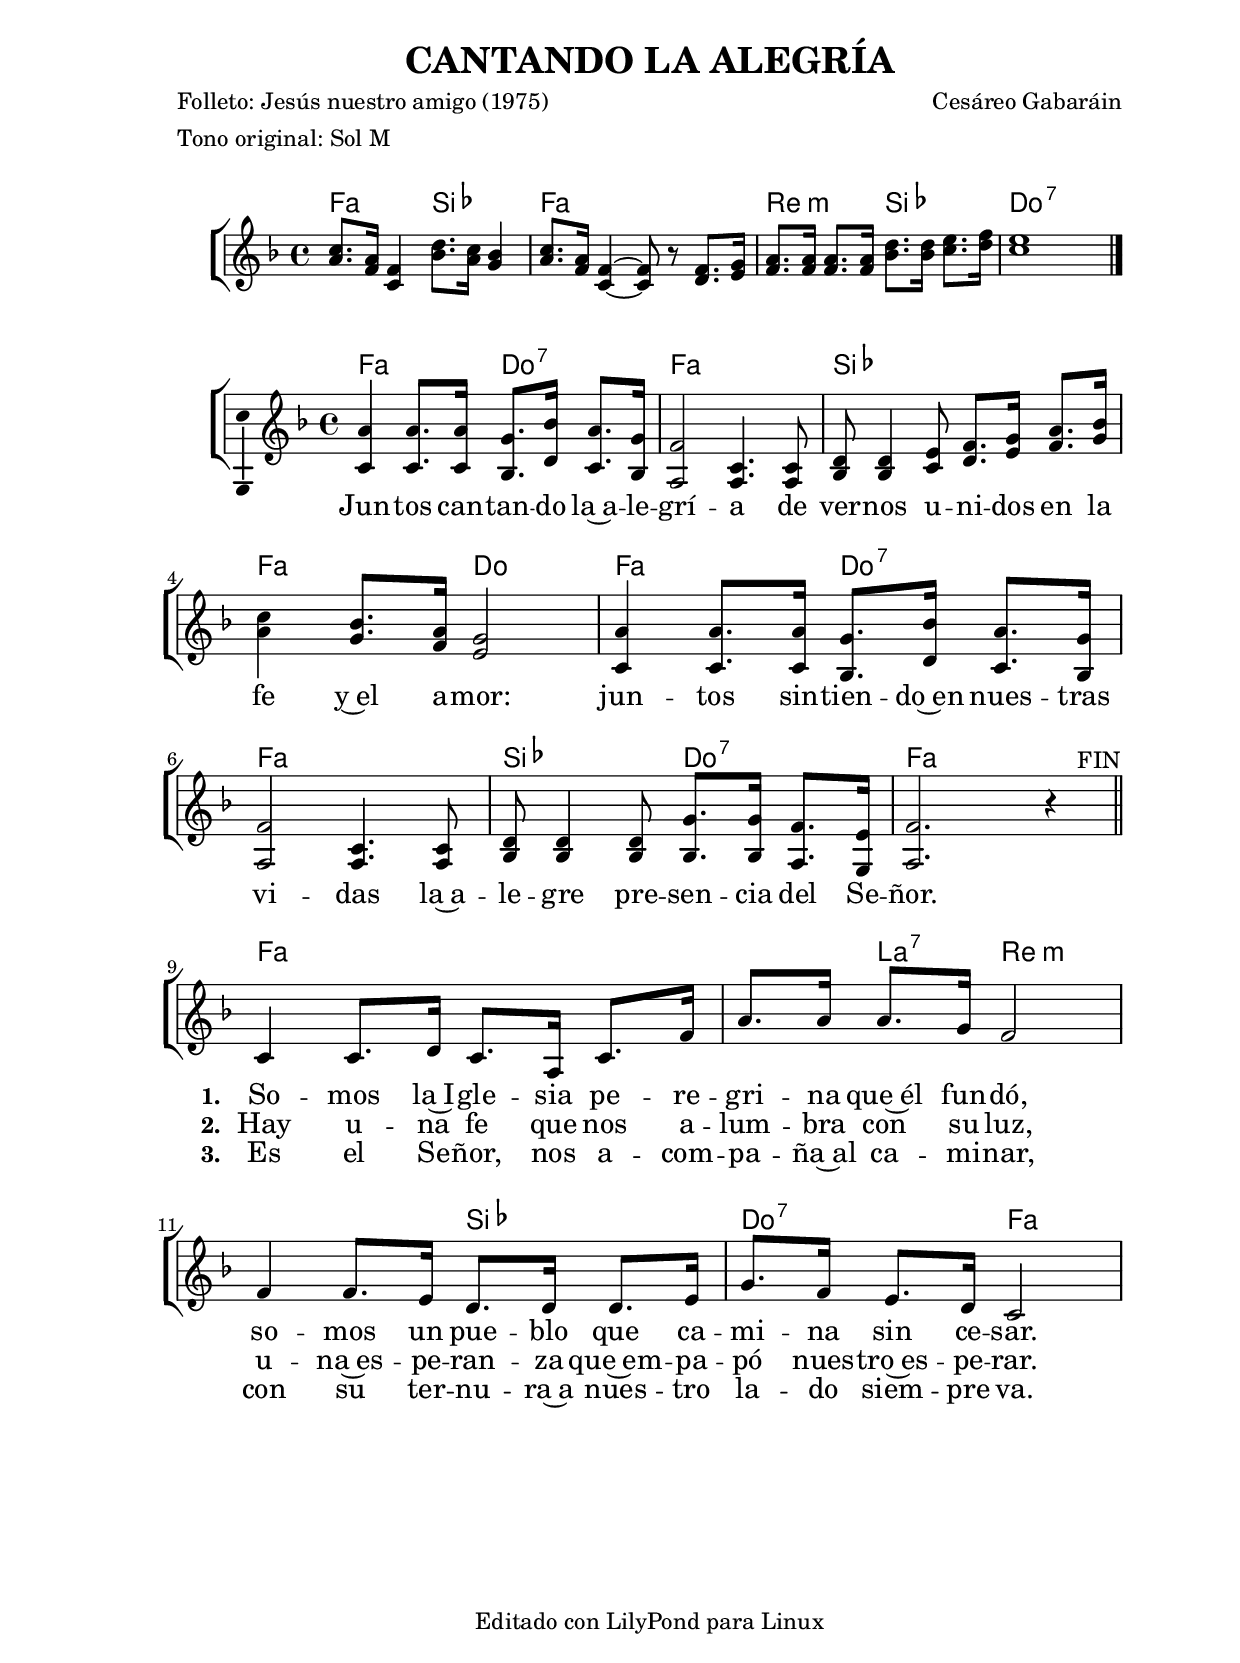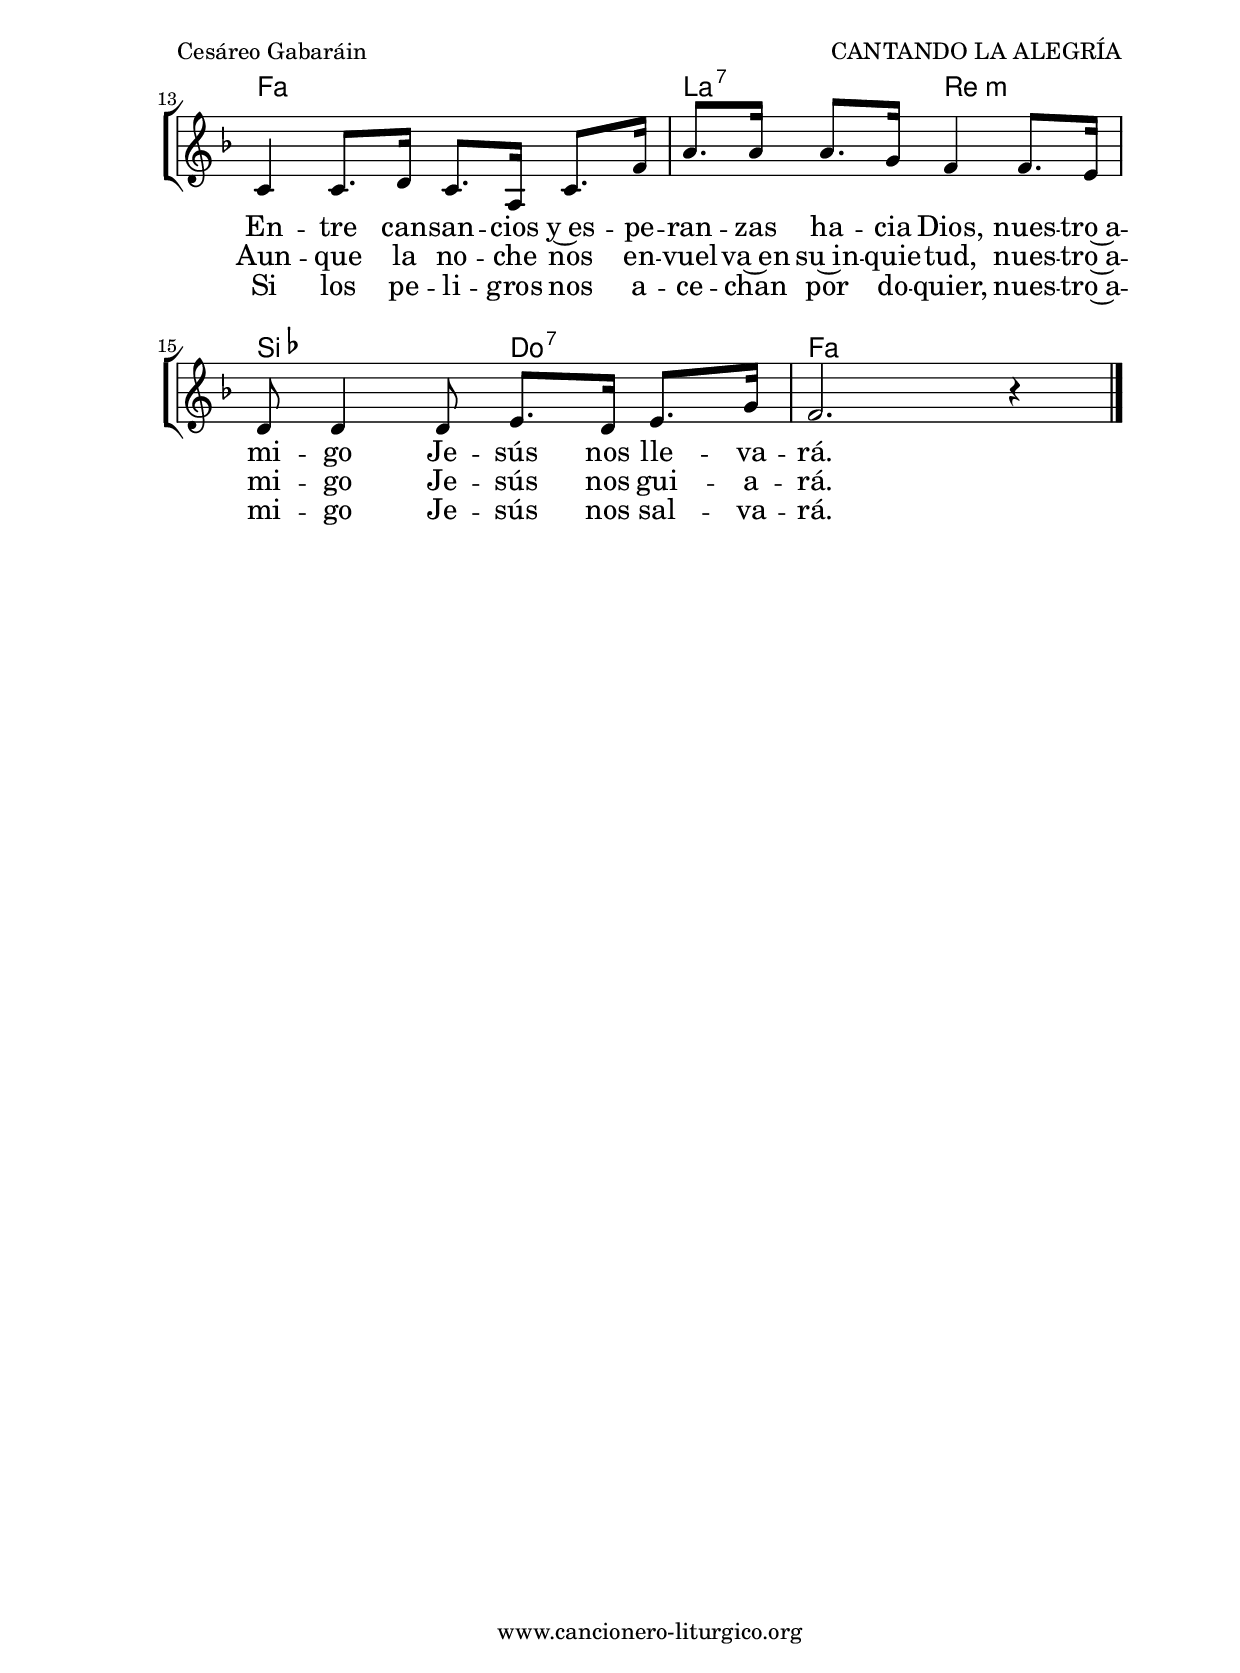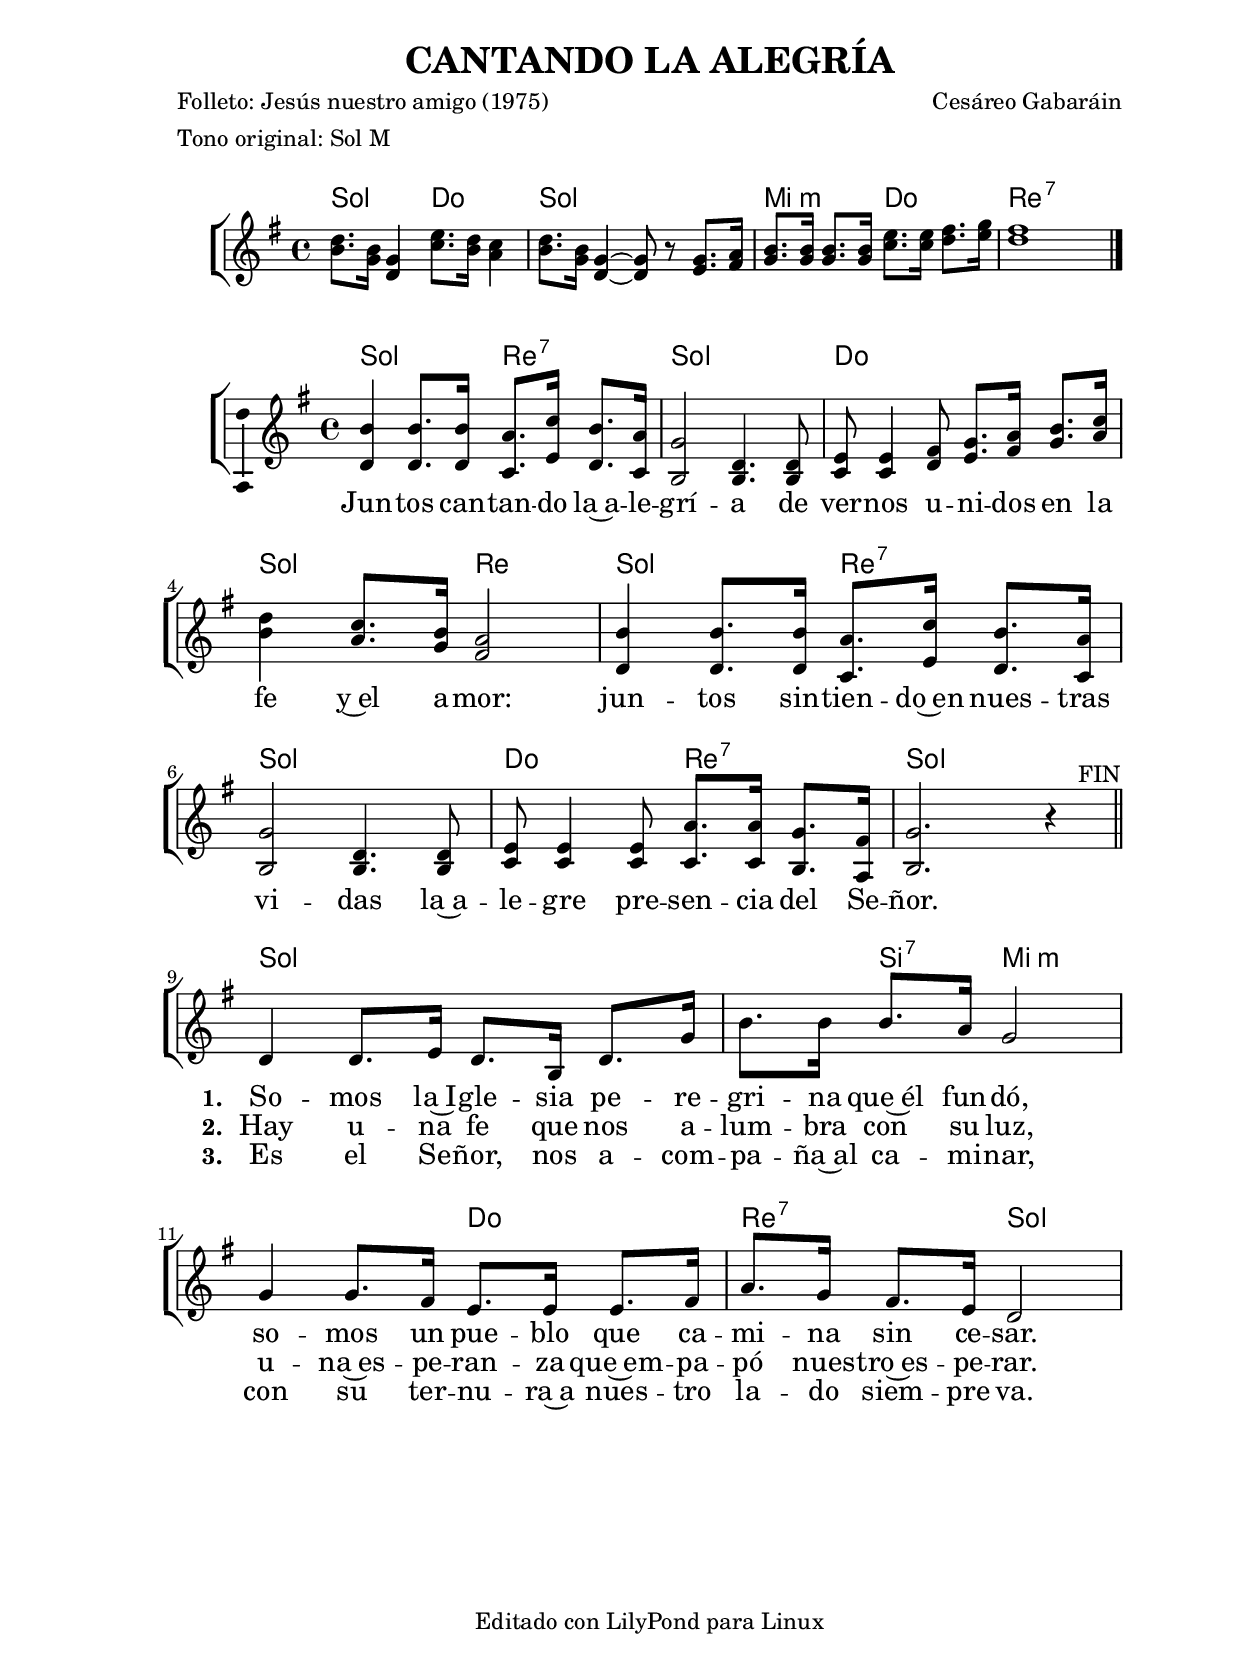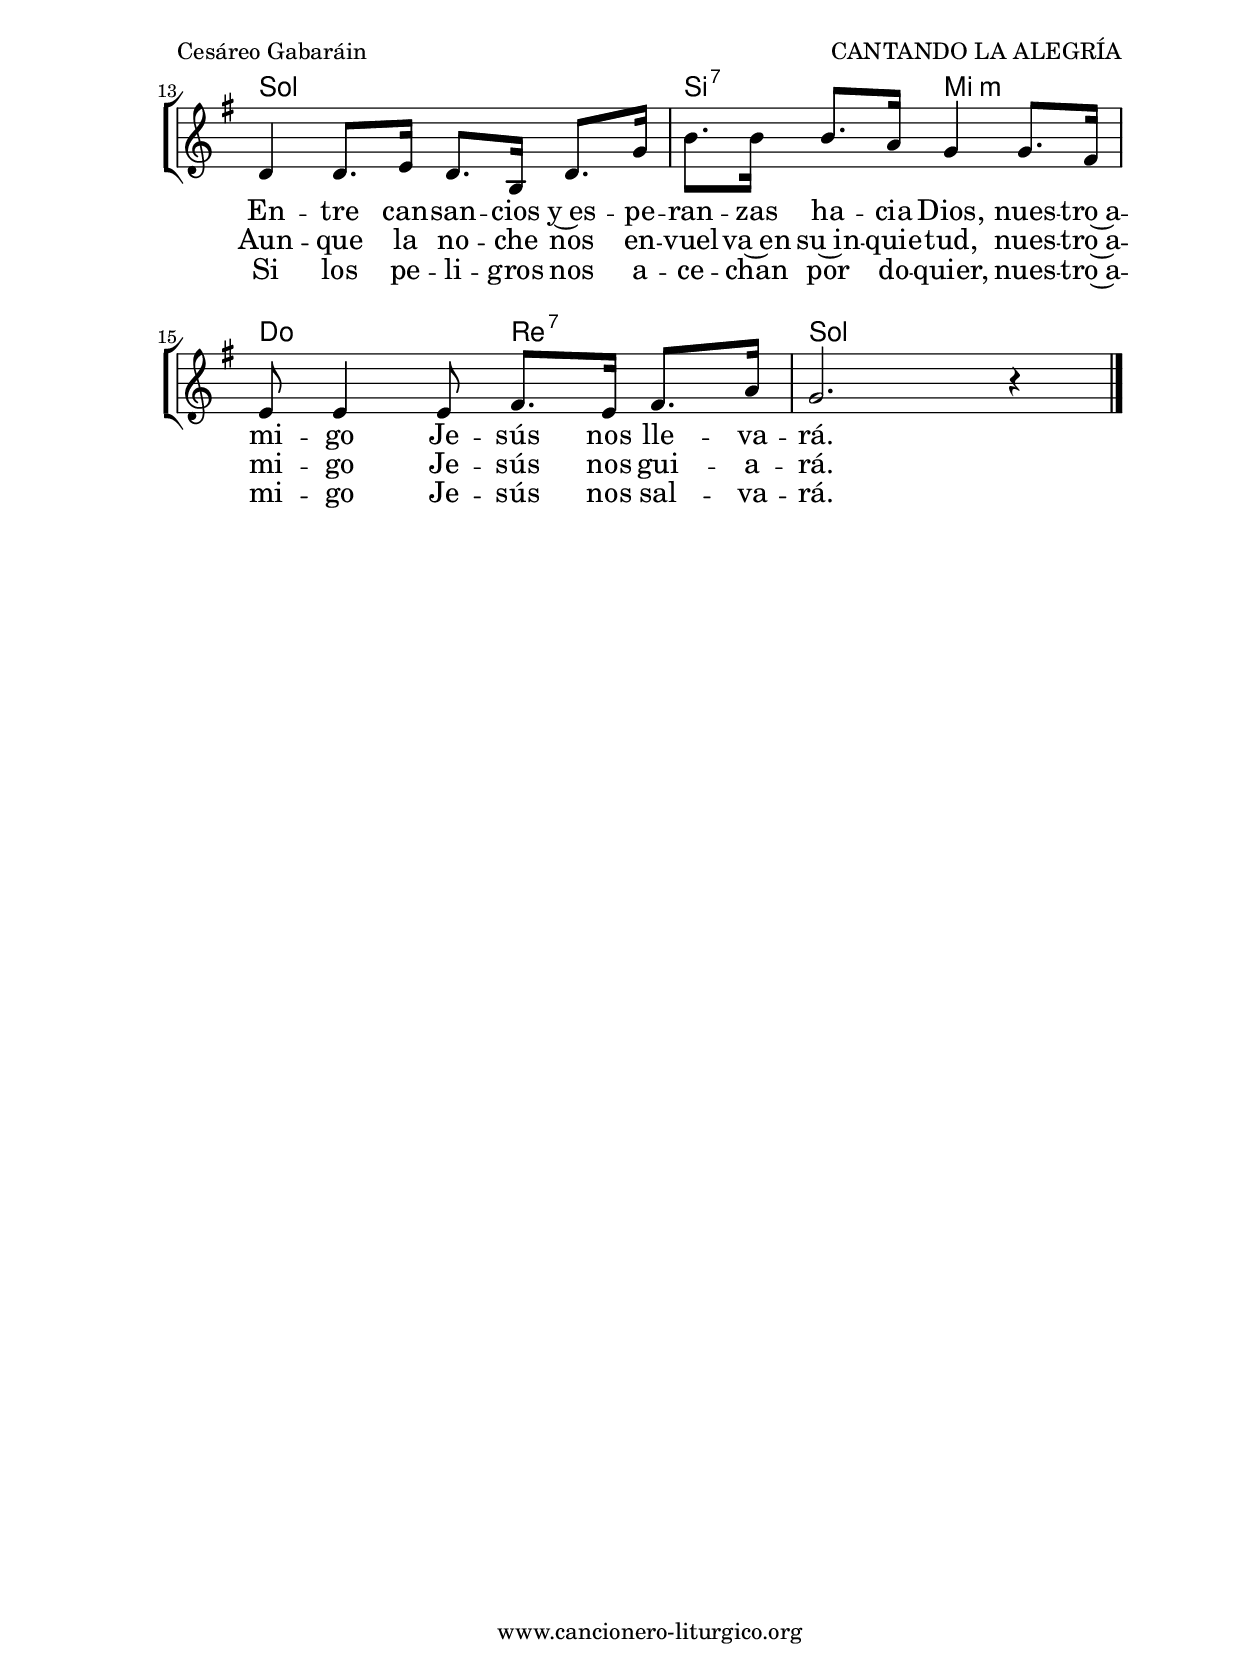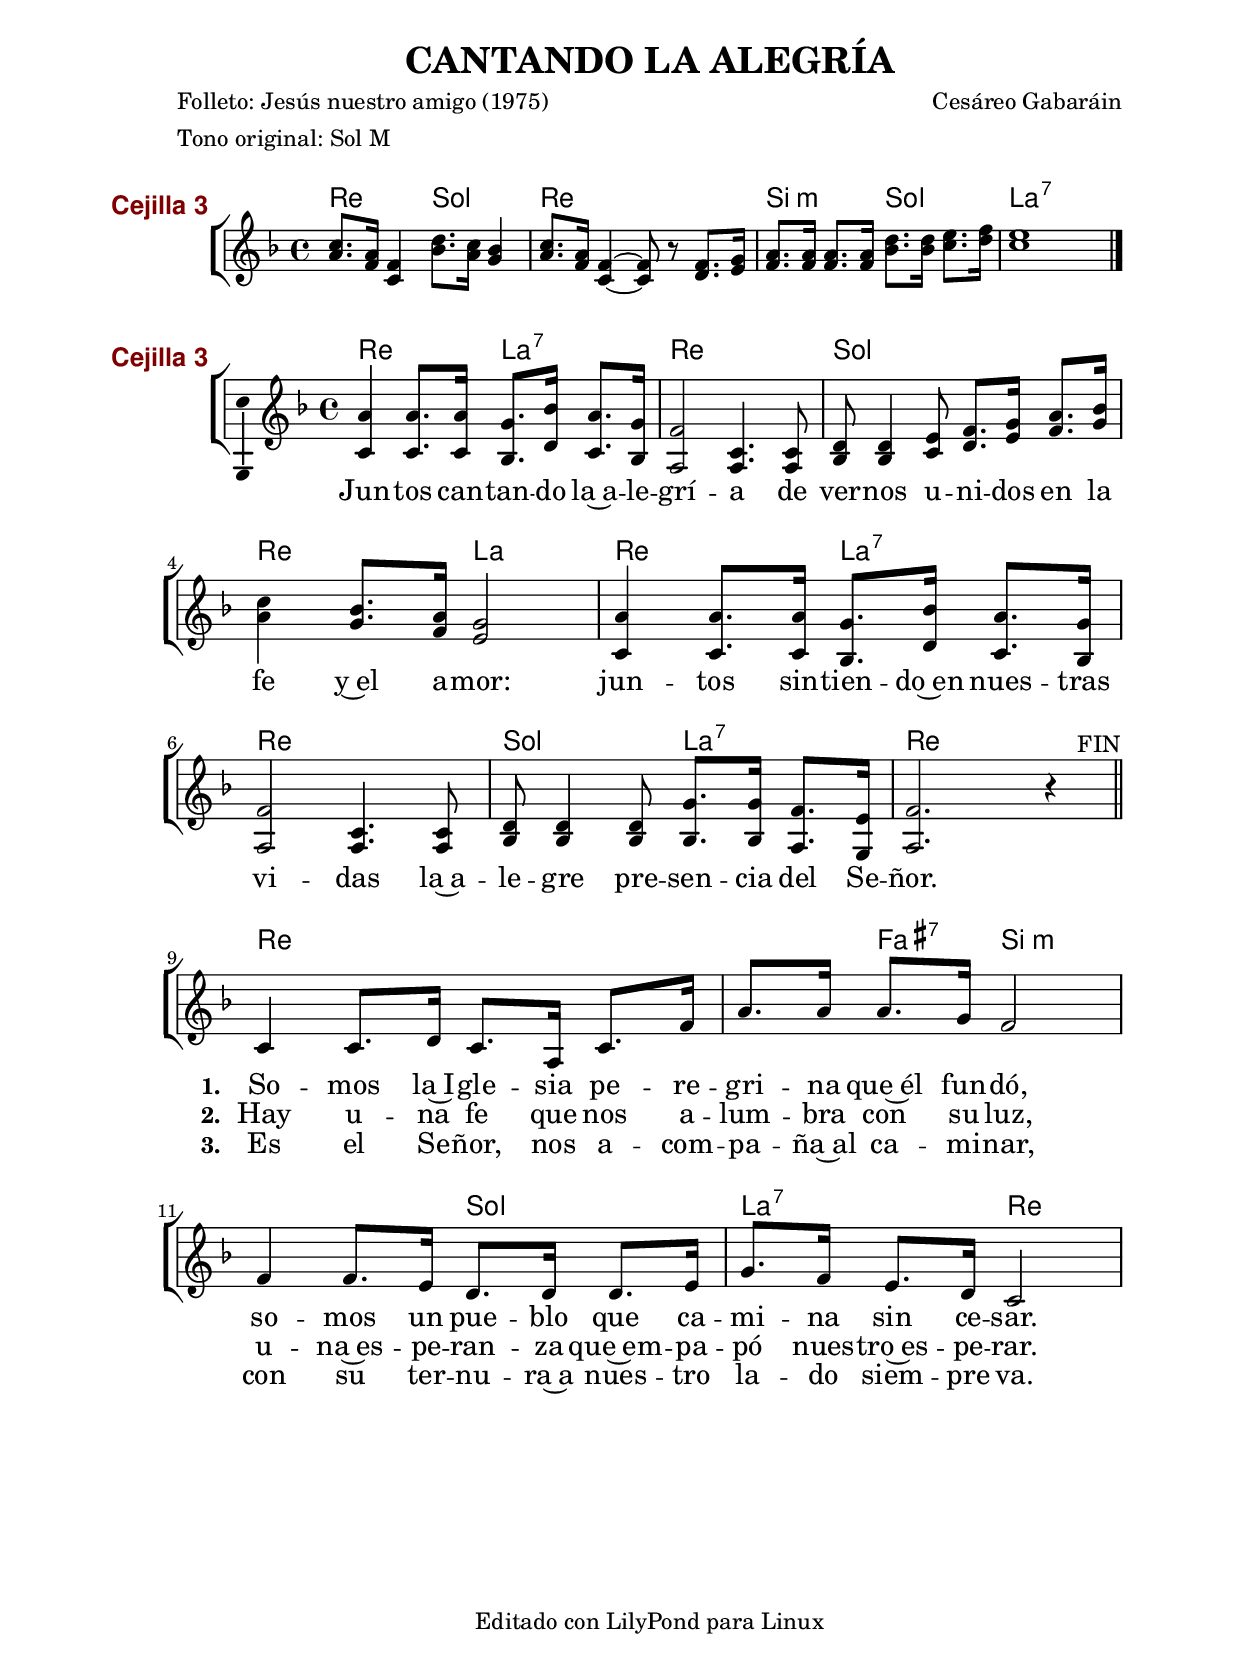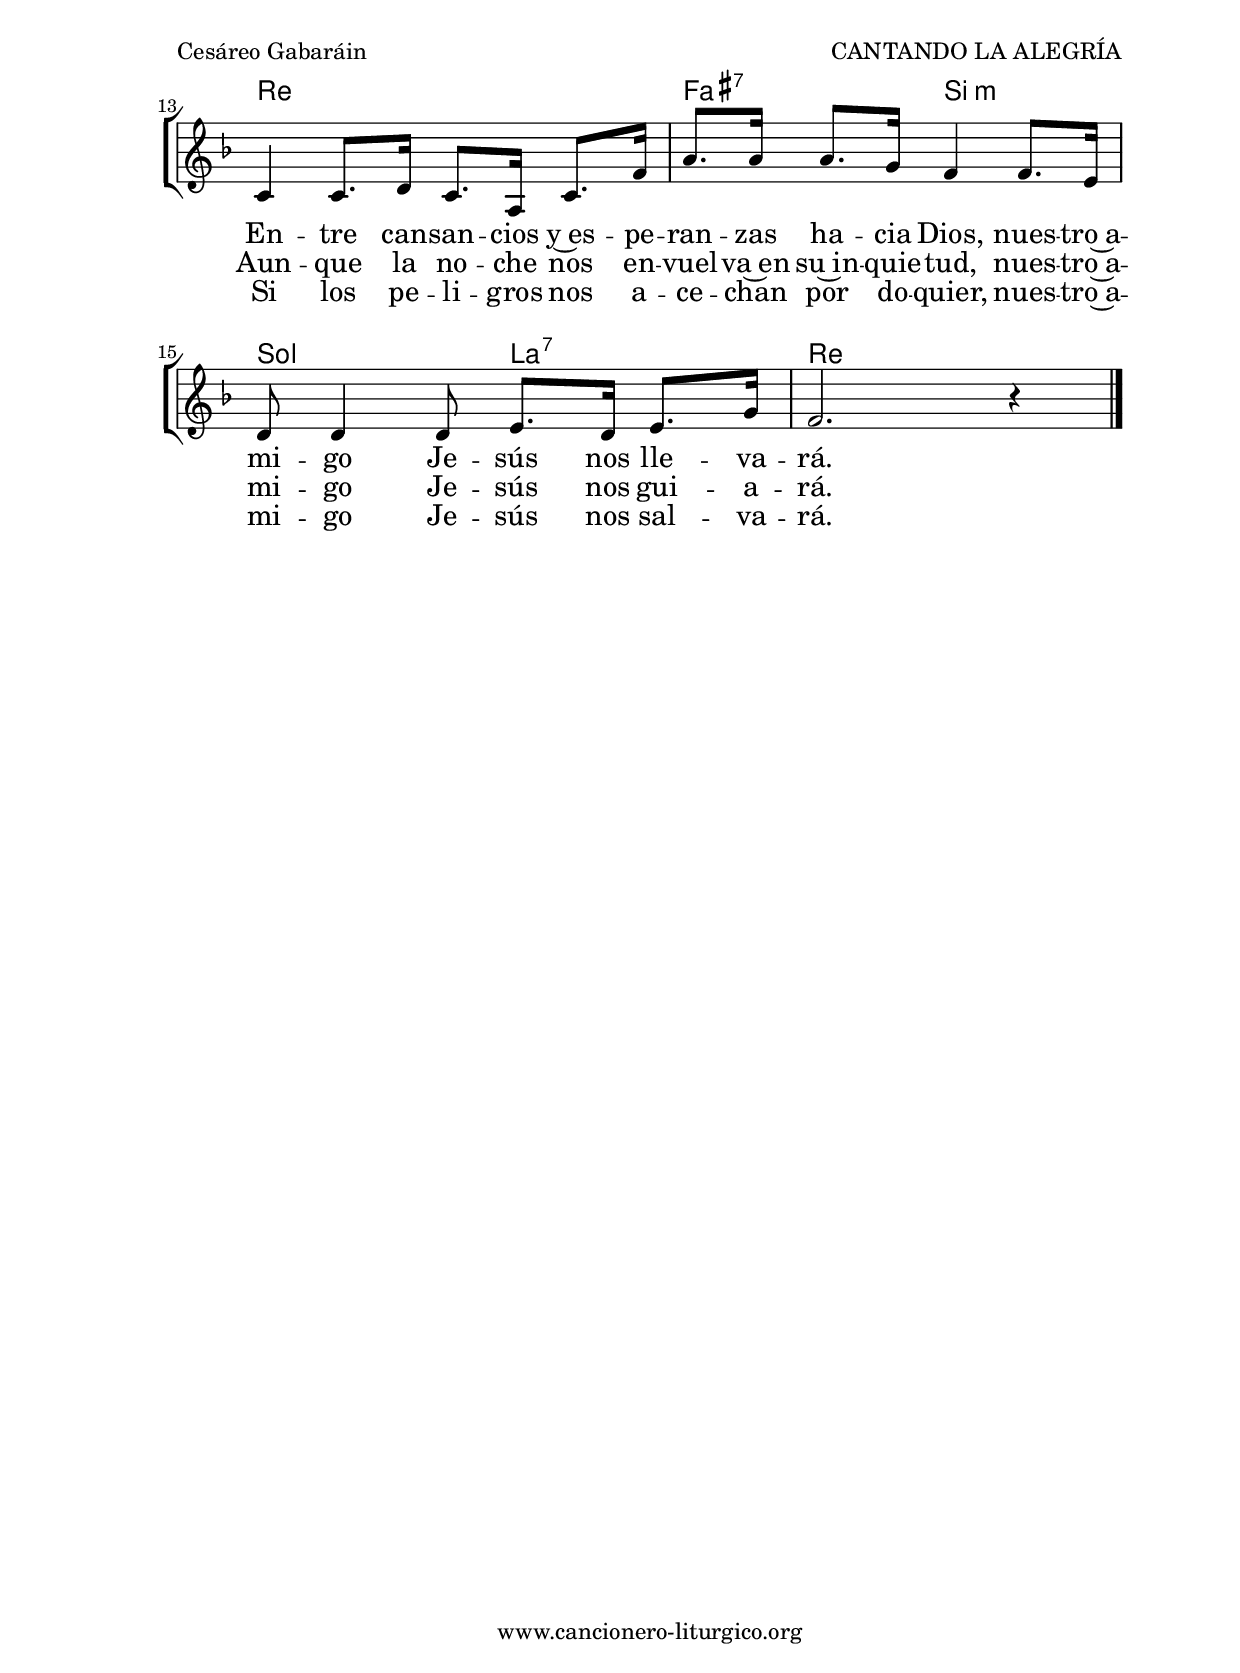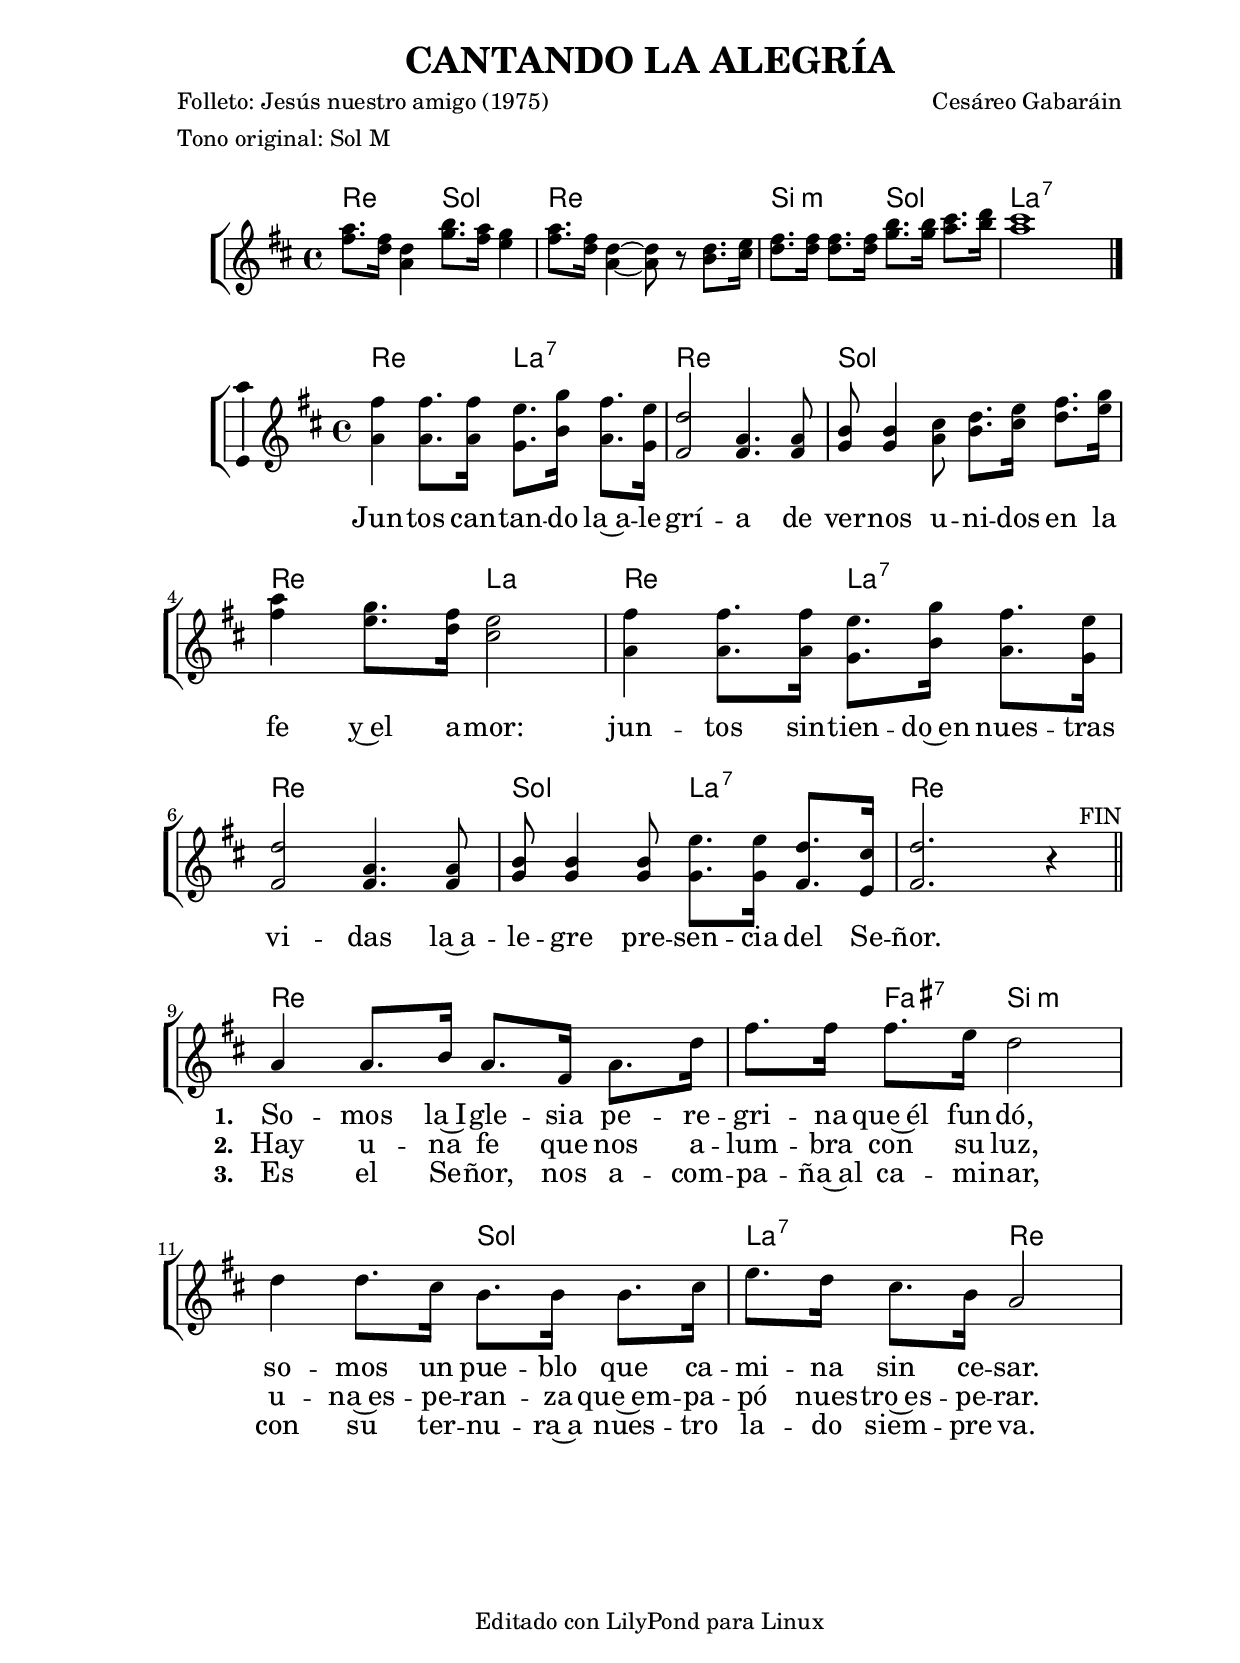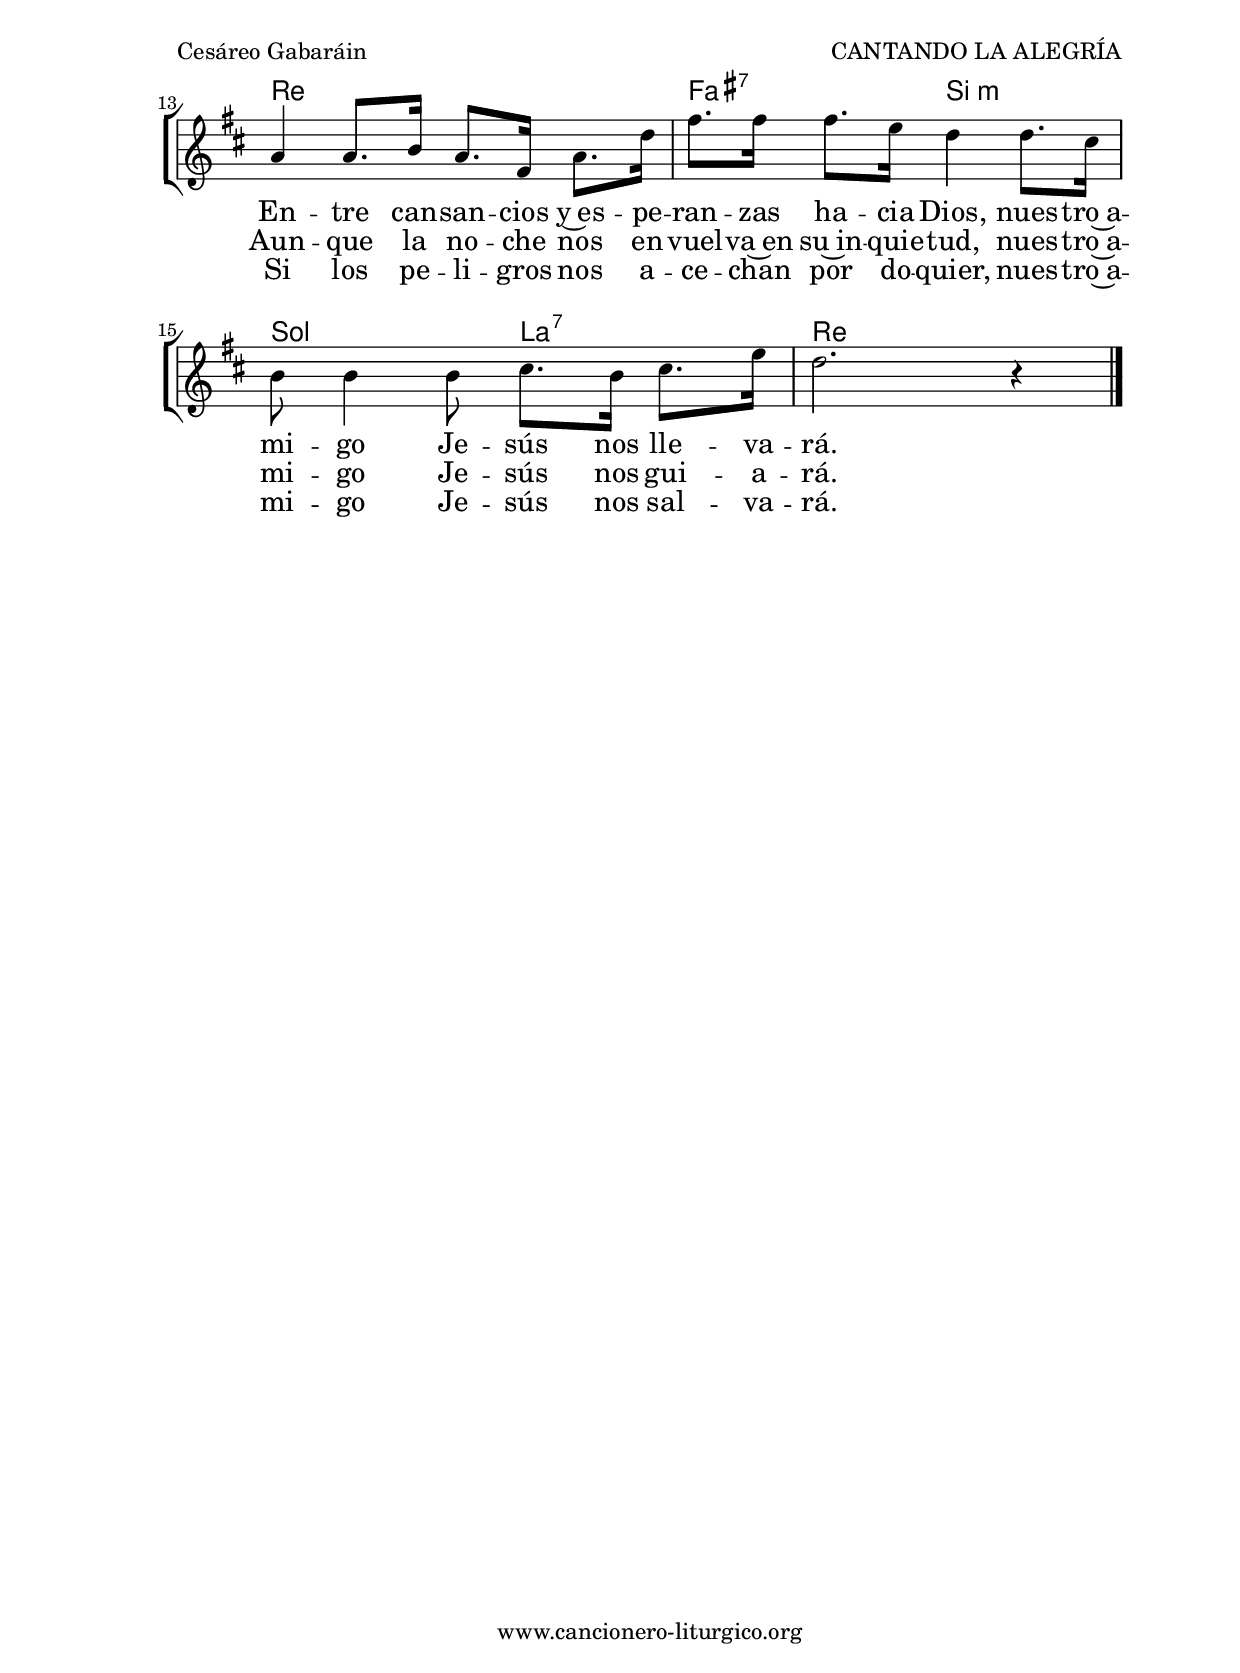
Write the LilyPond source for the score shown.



%versión de lilypond para la que se ha escrito esta partitura:
\version "2.16.0"

	%Tamaño papel
	#(set-default-paper-size "a4")
	%Tamaño partitura
	#(set-global-staff-size 20)
	%No responde al pulsar sobre una nota
	#(ly:set-option 'point-and-click #f)

%parámetros del encabezamiento:
\header {
	title = "CANTANDO LA ALEGRÍA"
	subtitle = ""
	composer = "Cesáreo Gabaráin"
%	poet = "CLN 410"
	poet = "Folleto: Jesús nuestro amigo (1975)"
	meter = "Tono original: Sol M"
	arranger = ""
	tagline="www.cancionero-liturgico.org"
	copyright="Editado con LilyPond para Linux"
	tiempo = ""
	usos = "Entrada, Salida"
	letra = ""
	}

%parámetros asociados al papel:
\paper  {
	oddHeaderMarkup = \markup {\fill-line { \on-the-fly #not-first-page \fromproperty #'header:title \on-the-fly #not-first-page \fromproperty #'header:composer }}
	evenHeaderMarkup = \markup {\fill-line { \fromproperty #'header:composer \fromproperty #'header:title }}
	#(set-paper-size "a4")
	print-page-number = ##f
	first-page-number = 1
	print-first-page-number = ##f
%	head-separation = 3.0 \cm
	top-margin = 2.0 \cm
	bottom-margin = 0.5\cm
%%%	bottom-margin = -3.5\cm
	left-margin = 3.0 \cm
	line-width = 16.0 \cm 
	indent = 8\mm
	interscoreline = 2.\mm
	between-system-space = 15\mm
%	para que las partituras no llenen la hoja:
	ragged-bottom = ##t
%	idem para la última hoja:
	ragged-last-bottom = ##f
%	para que las partituras llenen el ancho del papel:
	ragged-last = ##f
	after-title-space = 2.5 \cm
%page-count=1
%system-count=8

	%Flexible Vertical Spacing
%	markup-markup-spacing =
%	#'((basic-distance . 15) (minimum-distance . 15) (padding . 3))
	markup-system-spacing =
	#'((basic-distance . 15) (minimum-distance . 15) (padding . 3))
	system-system-spacing =
	#'((basic-distance . 15) (minimum-distance . 15) (padding . 3))
	score-system-spacing =
	#'((basic-distance . 15) (minimum-distance . 15) (padding . 5))
%	top-system-spacing = % header
%	#'((basic-distance . 8) (minimum-distance . 0) (padding . 0))
%	top-markup-spacing =
%	#'((basic-distance . 20) (minimum-distance . 20) (padding . 0))
	last-bottom-spacing = % footer
	#'((basic-distance . 5) (minimum-distance . 5) (padding . 0))
%	score-markup-spacing =
%	#'((basic-distance . 16) (minimum-distance . 13) (padding . 0))

	}


%parámetros que afectan a toda la partitura:
global =  {
	%clave de sol (G):
	\clef G
	%armadura:
	\transpose g f
	\key g \major
	\tempo 4=120
	\set Score.tempoHideNote = ##t
	}


acordesintro = {
	\italianChords
	\chordmode {
	\transpose g f
{

g2 c g s e:m c d:7 s

}
}
}

melodiaintro = 
	\transpose g f
{
	\relative c'' {
	\time 4/4

<<
{
d8. b16 g4 e'8. d16 c4
d8. b16 g4~g8 r8 g8. a16
b8. b16 b8. b16 e8. e16 fis8. g16
fis1
}
{
b,8. g16 d4 c'8. b16 a4
b8. g16 d4~d8 r8 e8. fis16
g8. g16 g8. g16 c8. c16 d8. e16
d1
}
>>

	\bar "|."
	}
	}


acordes = {
	\italianChords
	\chordmode {
	\transpose g f
{

g2 d:7 g s c s g d g d:7 g s c d:7 g s
g2 s s4 b:7 e2:m s c d:7 g g s b:7 e:m c d:7 g s

	}
	}
}


melodia = 

	\transpose g f
{
	\relative c''{
	\time 4/4

<<
%\new Voice
{
%\voiceOne
b4 b8. b16 a8. c16 b8. a16
g2 d4. d8
e8 e4 fis8 g8. a16 b8. c16
d4 c8. b16 a2
b4 b8. b16 a8. c16 b8. a16
g2 d4. d8
e8 e4 e8 a8. a16 g8. fis16
g2. s4
}
%\new Voice
{
%\voiceTwo
d4 d8. d16 c8. e16 d8. c16
b2 b4. b8
c8 c4 d8 e8. fis16 g8. a16
b4 a8. g16 fis2
d4 d8. d16 c8. e16 d8. c16
b2 b4. b8
c8 c4 c8 c8. c16 b8. a16
b2. r4^"     FIN"
}
>>

\bar "||"
\break

d4 d8. e16 d8. b16 d8. g16
b8. b16 b8. a16 g2
g4 g8. fis16 e8. e16 e8. fis16
a8. g16 fis8. e16 d2
d4 d8. e16 d8. b16 d8. g16
b8. b16 b8. a16 g4 g8. fis16
e8 e4 e8 fis8. e16 fis8. a16
g2. r4

\bar "|."
	}
	}


texto = \lyricmode {
Jun -- tos can -- tan -- do la~a -- le -- grí -- a
de ver -- nos u -- ni -- dos en la fe y~el a -- mor:
jun -- tos sin -- tien -- do~en nues -- tras vi -- das
la~a -- le -- gre pre -- sen -- cia del Se -- ñor.

\set stanza =#"1. " So -- mos la~I -- gle -- sia pe -- re -- gri -- na que~él fun -- dó,
so -- mos un pue -- blo que ca -- mi -- na sin ce -- sar.
En -- tre can -- san -- cios y~es -- pe -- ran -- zas ha -- cia Dios,
nues -- tro~a -- mi -- go Je -- sús nos lle -- va -- rá.

	}

textodos = \lyricmode {
\skip1 \skip1 \skip1 \skip1 \skip1 \skip1
\skip1 \skip1 \skip1 \skip1 \skip1 \skip1
\skip1 \skip1 \skip1 \skip1 \skip1 \skip1
\skip1 \skip1 \skip1 \skip1 \skip1 \skip1
\skip1 \skip1 \skip1 \skip1 \skip1 \skip1
\skip1 \skip1 \skip1 \skip1 \skip1 \skip1
\skip1 \skip1 \skip1

\set stanza =#"2. " Hay u -- na fe que nos a -- lum -- bra con su luz,
u -- na~es -- pe -- ran -- za que~em -- pa -- pó nues -- tro~es -- pe -- rar.
Aun -- que la no -- che nos en -- vuel -- va~en su~in -- quie -- tud,
nues -- tro~a -- mi -- go Je -- sús nos gui -- a -- rá.

	}

textotres = \lyricmode {
\skip1 \skip1 \skip1 \skip1 \skip1 \skip1
\skip1 \skip1 \skip1 \skip1 \skip1 \skip1
\skip1 \skip1 \skip1 \skip1 \skip1 \skip1
\skip1 \skip1 \skip1 \skip1 \skip1 \skip1
\skip1 \skip1 \skip1 \skip1 \skip1 \skip1
\skip1 \skip1 \skip1 \skip1 \skip1 \skip1
\skip1 \skip1 \skip1

\set stanza =#"3. " Es el Se -- ñor, nos a -- com -- pa -- ña~al ca -- mi -- nar,
con su ter -- nu -- ra~a nues -- tro la -- do siem -- pre va.
Si los pe -- li -- gros nos a -- ce -- chan por do -- quier,
nues -- tro~a -- mi -- go Je -- sús nos sal -- va -- rá.


	}


acordesintroStaff = \context ChordNames = acordesintroStaff <<
	\set chordChanges = ##t
	\acordesintro
	>>

acordesStaff = \context ChordNames = acordesStaff <<
	\set chordChanges = ##t
	\acordes
	>>


%%%%%%%%%%%%%%%%%%%%%%%%%%%%%%%%%%% CEJILLA %%%%%%%%%%%%%%%%%%%%%%%%%%%%%%%%%%%
acordesintrocejilla = {
%%%	\override ChordNames.ChordName #'font-size = #-1
%%%	\override ChordNames.ChordName #'font-series = #'bold
	\transpose f d {
		\acordesintro
		}
	}

acordesintrocejillaStaff = \context ChordNames = acordesintrocejillaStaff <<
	\set Staff.instrumentName = \markup \with-color #darkred \larger \bold \sans "Cejilla 3"
	\set chordChanges = ##t
	\acordesintrocejilla
	>>
acordescejilla = {
%%%	\override ChordNames.ChordName #'font-size = #-1
%%%	\override ChordNames.ChordName #'font-series = #'bold
	\transpose f d {
		\acordes
		}
	}

acordescejillaStaff = \context ChordNames = acordescejillaStaff <<
	\set Staff.instrumentName = \markup \with-color #darkred \larger \bold \sans "Cejilla 3"
	\set chordChanges = ##t
	\acordescejilla
	>>
%%%%%%%%%%%%%%%%%%%%%%%%%%%%%%%%%%% CEJILLA %%%%%%%%%%%%%%%%%%%%%%%%%%%%%%%%%%%


vozintroStaff = \context Voice = vozintroStaff
<<
	\override Staff.StaffSymbol #'staff-space = #(magstep -0.35)
	\set Staff.midiInstrument = #"english horn"
	\set Staff.midiMinimumVolume = #0.7
	\set Staff.midiMaximumVolume = #0.9
	\global
	\melodiaintro
	>>

vozStaff = \context Voice = vozStaff
\with {\consists "Ambitus_engraver"}
<<
%	\set Staff.instrumentName = ""
%	\set Staff.shortInstrumentName = ""
%	\set Staff.midiInstrument = #"clarinet"
%	\set Staff.midiInstrument = #"cello"
%	\set Staff.midiInstrument = #"flute"
	\set Staff.midiInstrument = #"electric guitar (jazz)"
%	\set Staff.midiInstrument = #"english horn"
%	\set Staff.midiInstrument = #"violin"
%	\set Staff.midiInstrument = #"glockenspiel"
	\set Staff.midiMinimumVolume = #0.7
	\set Staff.midiMaximumVolume = #0.9
	\global
	\melodia
	>>


textoStaff = \context Lyrics = textoStaff <<
	\lyricsto vozStaff \texto
	>>

textodosStaff = \context Lyrics = textodosStaff <<
	\lyricsto vozStaff \textodos
	>>

textotresStaff = \context Lyrics = textotresStaff <<
	\lyricsto vozStaff \textotres
	>>


\book {
	\score {
		\context ChoirStaff {
			\override StaffGroup.SystemStartBracket #'collapse-height = #1
			\override Score.SystemStartBar #'collapse-height = #1
			<<
			\acordesintroStaff
			\vozintroStaff
			>>
			}
		\layout {
%system-count=1
	    		\context {
				\Lyrics
				\override LyricText #'font-size = #2
				}
	   		 \context {
				\Score
				\override StaffSymbol #'staff-space = #(magstep +3)
				}
			}
		}
	\score {
		\context ChoirStaff {
			\override StaffGroup.SystemStartBracket #'collapse-height = #1
			\override Score.SystemStartBar #'collapse-height = #1
			<<
			\acordesStaff
			\vozStaff
			\textoStaff
			\textodosStaff
			\textotresStaff
			>>
			}
		\layout {
	    		\context {
				\Lyrics
				\override LyricText #'font-size = #2
				}
	   		 \context {
				\Score
				\override StaffSymbol #'staff-space = #(magstep +3)
				}
			}
		}
	\score {
		\unfoldRepeats
		\context ChoirStaff {
			<<
			\acordesintroStaff
			\vozintroStaff
			>>
			<<
			\acordesStaff
			\vozStaff
			>>
			}
		\midi {
	  		\context {
	  			\Score
				tempoWholesPerMinute = #(ly:make-moment 70 4)
				}
			}
		}
	}


%Partitura para guitarra
#(define output-suffix "G")
\book {
	\score {
		\context ChoirStaff {
			\override StaffGroup.SystemStartBracket #'collapse-height = #1
			\override Score.SystemStartBar #'collapse-height = #1
			<<
			\acordesintrocejillaStaff
			\vozintroStaff
			>>
			}
		\layout {
%system-count=1
%%%%%%%%%%%%%%%%%%%%%%%%%%%%%%%%%%% CEJILLA %%%%%%%%%%%%%%%%%%%%%%%%%%%%%%%%%%%
			\context {
				\ChordNames \consists Instrument_name_engraver
				}
%%%%%%%%%%%%%%%%%%%%%%%%%%%%%%%%%%% CEJILLA %%%%%%%%%%%%%%%%%%%%%%%%%%%%%%%%%%%
	    		\context {
				\Lyrics
				\override LyricText #'font-size = #2
				}
	   		 \context {
				\Score
				\override StaffSymbol #'staff-space = #(magstep +3)
				}
			}
		}
	\score {
		\context ChoirStaff {
			\override StaffGroup.SystemStartBracket #'collapse-height = #1
			\override Score.SystemStartBar #'collapse-height = #1
			<<
			\acordescejillaStaff
			\vozStaff
			\textoStaff
			\textodosStaff
			\textotresStaff
			>>
			}
		\layout {
%%%%%%%%%%%%%%%%%%%%%%%%%%%%%%%%%%% CEJILLA %%%%%%%%%%%%%%%%%%%%%%%%%%%%%%%%%%%
			\context {
				\ChordNames \consists Instrument_name_engraver
				}
%%%%%%%%%%%%%%%%%%%%%%%%%%%%%%%%%%% CEJILLA %%%%%%%%%%%%%%%%%%%%%%%%%%%%%%%%%%%
	    		\context {
				\Lyrics
				\override LyricText #'font-size = #2
				}
	   		 \context {
				\Score
				\override StaffSymbol #'staff-space = #(magstep +3)
				}
			}
		}
	}


#(define output-suffix "C")
\book {
	\score {
		\context ChoirStaff {
			\override StaffGroup.SystemStartBracket #'collapse-height = #1
			\override Score.SystemStartBar #'collapse-height = #1
\transpose c d
			<<
			\acordesintroStaff
			\vozintroStaff
			>>
			}
		\layout {
%system-count=1
	    		\context {
				\Lyrics
				\override LyricText #'font-size = #2
				}
	   		 \context {
				\Score
				\override StaffSymbol #'staff-space = #(magstep +3)
				}
			}
		}
	\score {
		\context ChoirStaff {
			\override StaffGroup.SystemStartBracket #'collapse-height = #1
			\override Score.SystemStartBar #'collapse-height = #1
\transpose c d
			<<
			\acordesStaff
			\vozStaff
			\textoStaff
			\textodosStaff
			\textotresStaff
			>>
			}
		\layout {
	    		\context {
				\Lyrics
				\override LyricText #'font-size = #2
				}
	   		 \context {
				\Score
				\override StaffSymbol #'staff-space = #(magstep +3)
				}
			}
		}
	}


#(define output-suffix "S")
\book {
	\score {
		\context ChoirStaff {
			\override StaffGroup.SystemStartBracket #'collapse-height = #1
			\override Score.SystemStartBar #'collapse-height = #1
\transpose c a
			<<
			\acordesintroStaff
			\vozintroStaff
			>>
			}
		\layout {
%system-count=1
	    		\context {
				\Lyrics
				\override LyricText #'font-size = #2
				}
	   		 \context {
				\Score
				\override StaffSymbol #'staff-space = #(magstep +3)
				}
			}
		}
	\score {
		\context ChoirStaff {
			\override StaffGroup.SystemStartBracket #'collapse-height = #1
			\override Score.SystemStartBar #'collapse-height = #1
\transpose c a
			<<
			\acordesStaff
			\vozStaff
			\textoStaff
			\textodosStaff
			\textotresStaff
			>>
			}
		\layout {
	    		\context {
				\Lyrics
				\override LyricText #'font-size = #2
				}
	   		 \context {
				\Score
				\override StaffSymbol #'staff-space = #(magstep +3)
				}
			}
		}
	}


